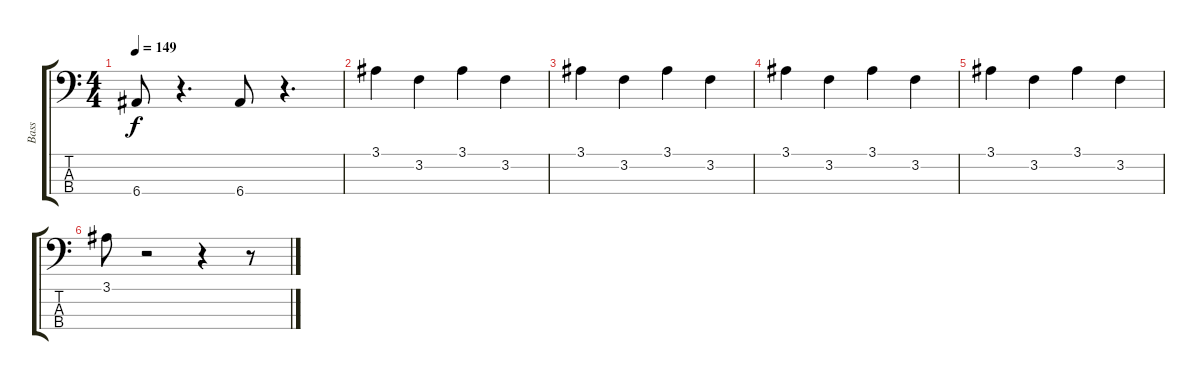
\track ("Bass" "Bass") {instrument slapbass1}
\staff {score tabs}
\tuning (G2 D2 A1 E1) {hide}
\ts (4 4)
\tempo 149
\clef f4
\ks c
6.4.8{dy f} r.4{d} 6.4.8 r.4{d} |
3.1.4 3.2.4 3.1.4 3.2.4 |
3.1.4 3.2.4 3.1.4 3.2.4 |
3.1.4 3.2.4 3.1.4 3.2.4 |
3.1.4 3.2.4 3.1.4 3.2.4 |
3.1.8 r.2 r.4 r.8
